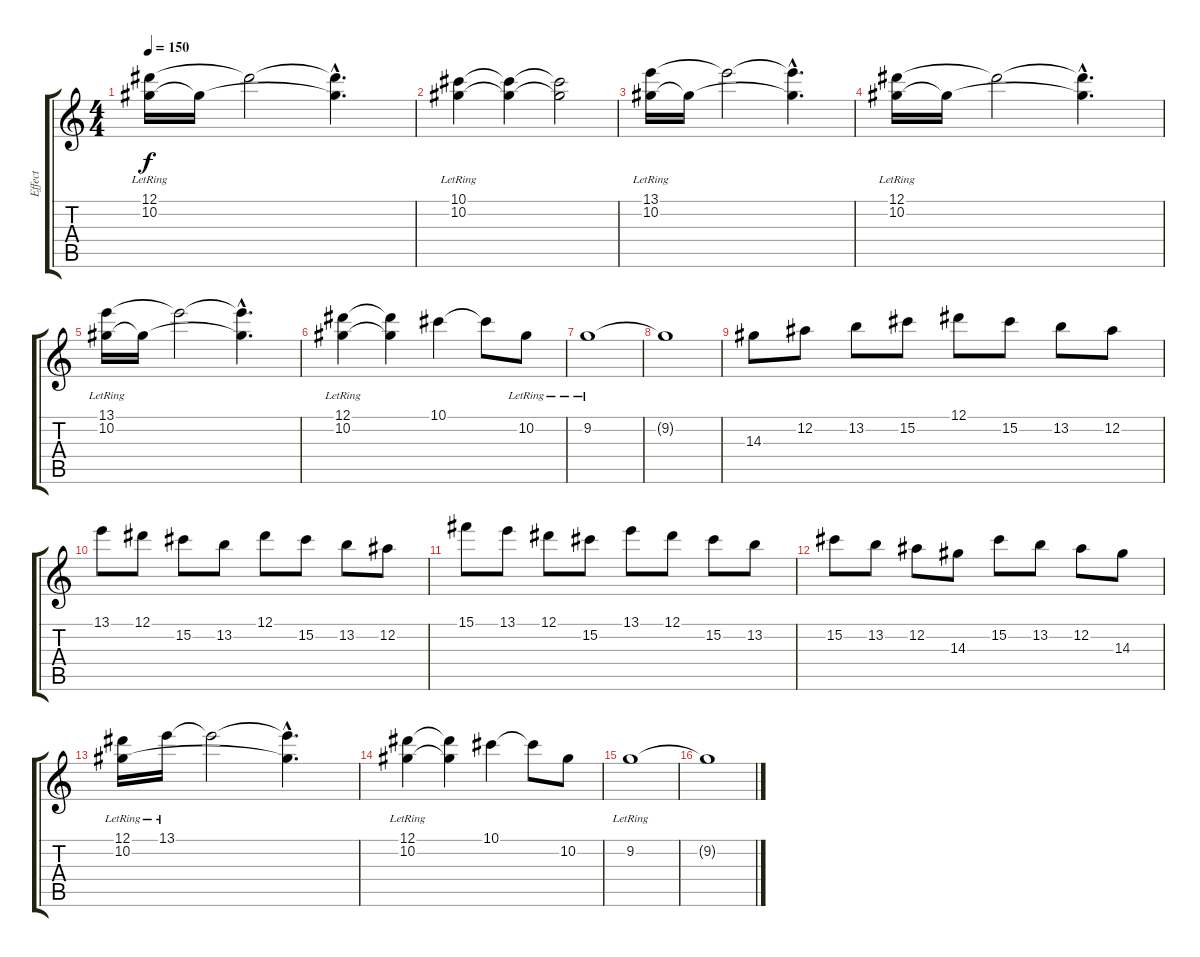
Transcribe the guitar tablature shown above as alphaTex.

\track ("Effect" "Effect") {instrument overdrivenguitar}
\staff {score tabs}
\tuning (Eb4 Bb3 Gb3 Db3 Ab2 Db2) {hide}
\ts (4 4)
\tempo 150
\clef g2
\ks c
(12.1{lr} 10.2{lr}).16{dy f} 10.2{t}.16 12.1{t}.2 (12.1{hac t} 10.2{hac t}).4{d} |
(10.1{lr} 10.2{lr}).4 (10.1{t} 10.2{t}).4 (10.1{t} 10.2{t}).2 |
(13.1{lr} 10.2{lr}).16 10.2{t}.16 13.1{t}.2 (13.1{hac t} 10.2{hac t}).4{d} |
(12.1{lr} 10.2{lr}).16 10.2{t}.16 12.1{t}.2 (12.1{hac t} 10.2{hac t}).4{d} |
(13.1{lr} 10.2{lr}).16 10.2{t}.16 13.1{t}.2 (13.1{hac t} 10.2{hac t}).4{d} |
(12.1{lr} 10.2{lr}).4 (12.1{t} 10.2{t}).4 10.1.4 10.1{t}.8 10.2{lr}.8 |
9.2{lr}.1 |
9.2{t}.1 |
14.3.8 12.2.8 13.2.8 15.2.8 12.1.8 15.2.8 13.2.8 12.2.8 |
13.1.8 12.1.8 15.2.8 13.2.8 12.1.8 15.2.8 13.2.8 12.2.8 |
15.1.8 13.1.8 12.1.8 15.2.8 13.1.8 12.1.8 15.2.8 13.2.8 |
15.2.8 13.2.8 12.2.8 14.3.8 15.2.8 13.2.8 12.2.8 14.3.8 |
(12.1{lr} 10.2{lr}).16 13.1{lr}.16 13.1{t}.2 (13.1{hac t} 10.2{hac t}).4{d} |
(12.1{lr} 10.2{lr}).4 (12.1{t} 10.2{t}).4 10.1.4 10.1{t}.8 10.2.8 |
9.2{lr}.1 |
9.2{t}.1
